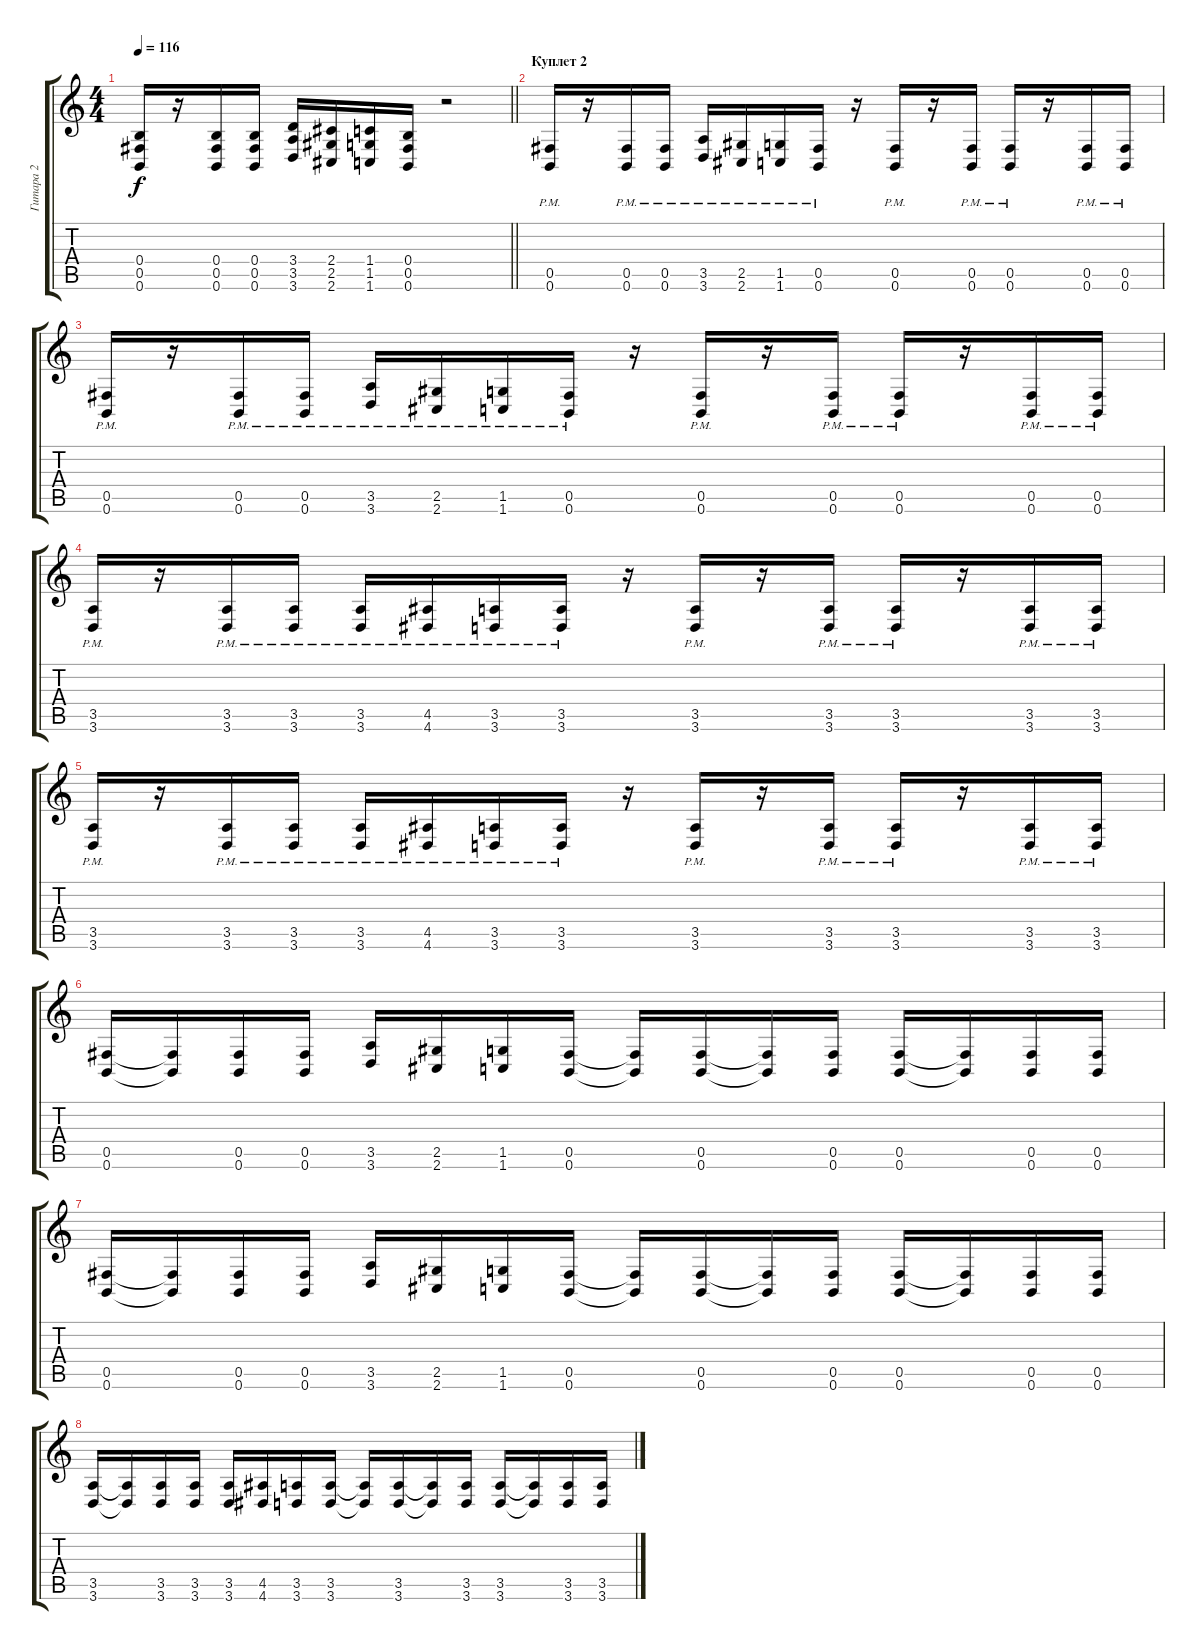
\track ("Гитара 2" "Гитара 2") {instrument distortionguitar}
\staff {score tabs}
\tuning (Db4 Ab3 E3 B2 Gb2 B1) {hide}
\ts (4 4)
\tempo 116
\clef g2
\barLineRight lightlight
\ks c
(0.4 0.5 0.6).16{dy f} r.16 (0.4 0.5 0.6).16 (0.4 0.5 0.6).16 (3.4 3.5 3.6).16 (2.4 2.5 2.6).16 (1.4 1.5 1.6).16 (0.4 0.5 0.6).16 r.2 |
\section ("" "Куплет 2")
(0.5{pm} 0.6{pm}).16 r.16 (0.5{pm} 0.6{pm}).16 (0.5{pm} 0.6{pm}).16 (3.5{pm} 3.6{pm}).16 (2.5{pm} 2.6{pm}).16 (1.5{pm} 1.6{pm}).16 (0.5{pm} 0.6{pm}).16 r.16 (0.5{pm} 0.6{pm}).16 r.16 (0.5{pm} 0.6{pm}).16 (0.5{pm} 0.6{pm}).16 r.16 (0.5{pm} 0.6{pm}).16 (0.5{pm} 0.6{pm}).16 |
(0.5{pm} 0.6{pm}).16 r.16 (0.5{pm} 0.6{pm}).16 (0.5{pm} 0.6{pm}).16 (3.5{pm} 3.6{pm}).16 (2.5{pm} 2.6{pm}).16 (1.5{pm} 1.6{pm}).16 (0.5{pm} 0.6{pm}).16 r.16 (0.5{pm} 0.6{pm}).16 r.16 (0.5{pm} 0.6{pm}).16 (0.5{pm} 0.6{pm}).16 r.16 (0.5{pm} 0.6{pm}).16 (0.5{pm} 0.6{pm}).16 |
(3.5{pm} 3.6{pm}).16 r.16 (3.5{pm} 3.6{pm}).16 (3.5{pm} 3.6{pm}).16 (3.5{pm} 3.6{pm}).16 (4.5{pm} 4.6{pm}).16 (3.5{pm} 3.6{pm}).16 (3.5{pm} 3.6{pm}).16 r.16 (3.5{pm} 3.6{pm}).16 r.16 (3.5{pm} 3.6{pm}).16 (3.5{pm} 3.6{pm}).16 r.16 (3.5{pm} 3.6{pm}).16 (3.5{pm} 3.6{pm}).16 |
(3.5{pm} 3.6{pm}).16 r.16 (3.5{pm} 3.6{pm}).16 (3.5{pm} 3.6{pm}).16 (3.5{pm} 3.6{pm}).16 (4.5{pm} 4.6{pm}).16 (3.5{pm} 3.6{pm}).16 (3.5{pm} 3.6{pm}).16 r.16 (3.5{pm} 3.6{pm}).16 r.16 (3.5{pm} 3.6{pm}).16 (3.5{pm} 3.6{pm}).16 r.16 (3.5{pm} 3.6{pm}).16 (3.5{pm} 3.6{pm}).16 |
(0.5 0.6).16 (0.5{t} 0.6{t}).16 (0.5 0.6).16 (0.5 0.6).16 (3.5 3.6).16 (2.5 2.6).16 (1.5 1.6).16 (0.5 0.6).16 (0.5{t} 0.6{t}).16 (0.5 0.6).16 (0.5{t} 0.6{t}).16 (0.5 0.6).16 (0.5 0.6).16 (0.5{t} 0.6{t}).16 (0.5 0.6).16 (0.5 0.6).16 |
(0.5 0.6).16 (0.5{t} 0.6{t}).16 (0.5 0.6).16 (0.5 0.6).16 (3.5 3.6).16 (2.5 2.6).16 (1.5 1.6).16 (0.5 0.6).16 (0.5{t} 0.6{t}).16 (0.5 0.6).16 (0.5{t} 0.6{t}).16 (0.5 0.6).16 (0.5 0.6).16 (0.5{t} 0.6{t}).16 (0.5 0.6).16 (0.5 0.6).16 |
(3.5 3.6).16 (3.5{t} 3.6{t}).16 (3.5 3.6).16 (3.5 3.6).16 (3.5 3.6).16 (4.5 4.6).16 (3.5 3.6).16 (3.5 3.6).16 (3.5{t} 3.6{t}).16 (3.5 3.6).16 (3.5{t} 3.6{t}).16 (3.5 3.6).16 (3.5 3.6).16 (3.5{t} 3.6{t}).16 (3.5 3.6).16 (3.5 3.6).16
